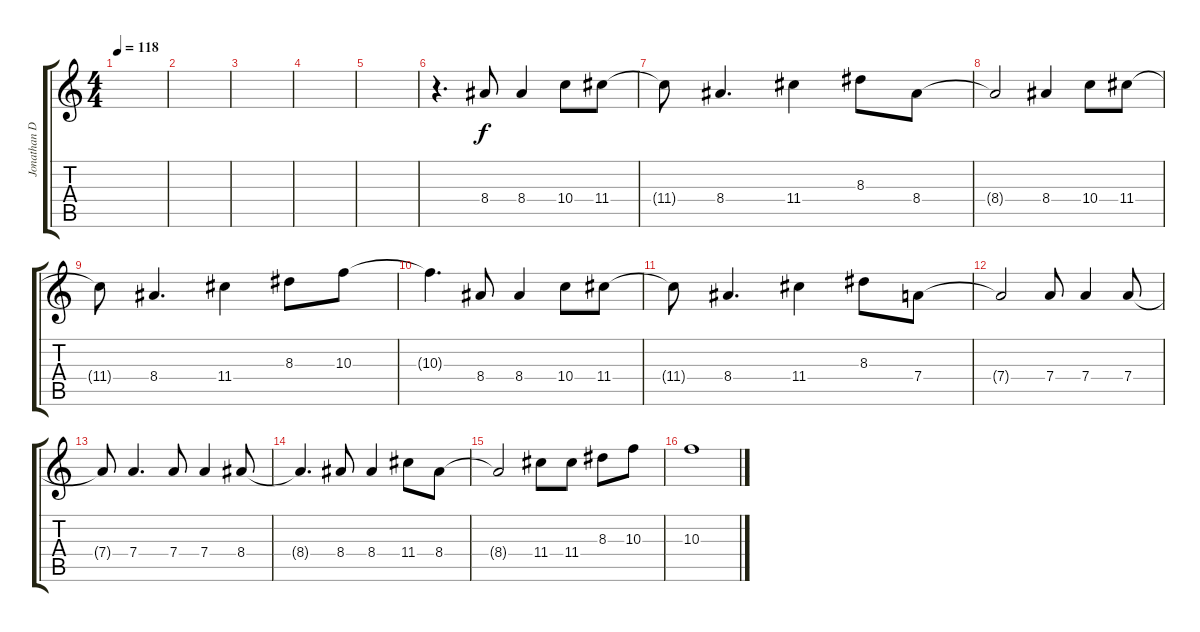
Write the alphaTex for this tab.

\track ("Jonathan Davis" "Jonathan D") {instrument distortionguitar}
\staff {score tabs}
\tuning (E4 B3 G3 D3 A2 E2) {hide}
\ts (4 4)
\tempo 118
\clef g2
\ks c
|
|
|
|
|
r.4{d} 8.4.8 8.4.4 10.4.8 11.4.8 |
11.4{t}.8 8.4.4{d} 11.4.4 8.3.8 8.4.8 |
8.4{t}.2 8.4.4 10.4.8 11.4.8 |
11.4{t}.8 8.4.4{d} 11.4.4 8.3.8 10.3.8 |
10.3{t}.4{d} 8.4.8 8.4.4 10.4.8 11.4.8 |
11.4{t}.8 8.4.4{d} 11.4.4 8.3.8 7.4.8 |
7.4{t}.2 7.4.8 7.4.4 7.4.8 |
7.4{t}.8 7.4.4{d} 7.4.8 7.4.4 8.4.8 |
8.4{t}.4{d} 8.4.8 8.4.4 11.4.8 8.4.8 |
8.4{t}.2 11.4.8 11.4.8 8.3.8 10.3.8 |
10.3.1
